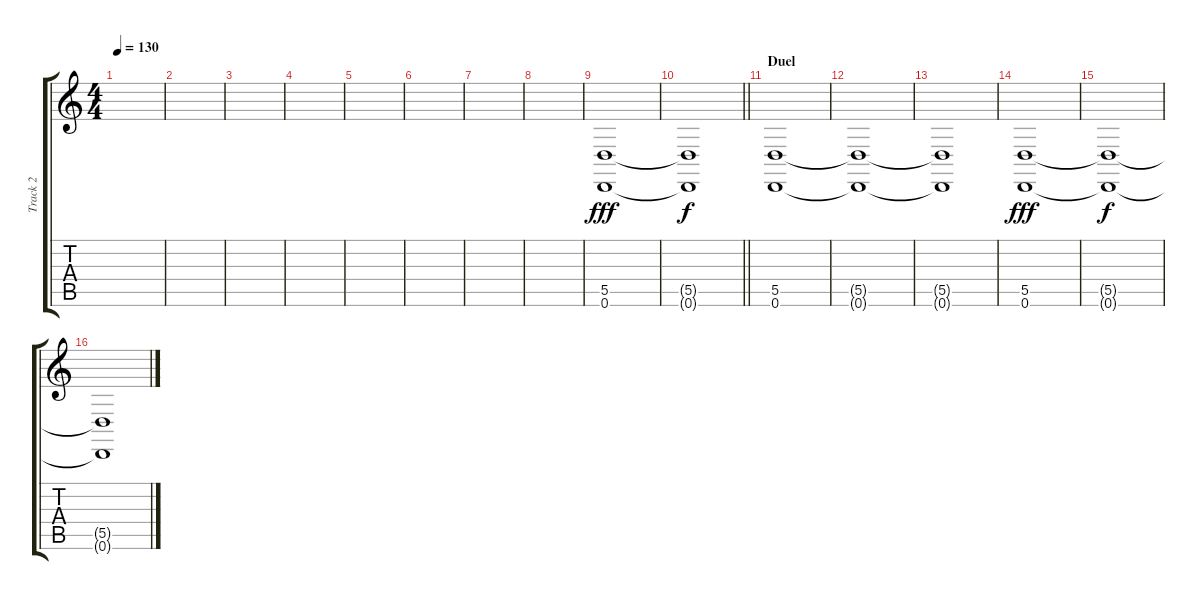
\track ("Track 2" "Track 2") {instrument cello}
\staff {score tabs}
\tuning (E4 B3 G3 D3 A2 D2) {hide}
\ts (4 4)
\tempo 130
\clef g2
\ks c
|
|
|
|
|
|
|
|
(5.5 0.6).1{dy fff} |
\barLineRight lightlight
(5.5{t} 0.6{t}).1{dy f} |
\section ("" "Duel")
(5.5 0.6).1 |
(5.5{t} 0.6{t}).1 |
(5.5{t} 0.6{t}).1 |
(5.5 0.6).1{dy fff} |
(5.5{t} 0.6{t}).1{dy f} |
(5.5{t} 0.6{t}).1
